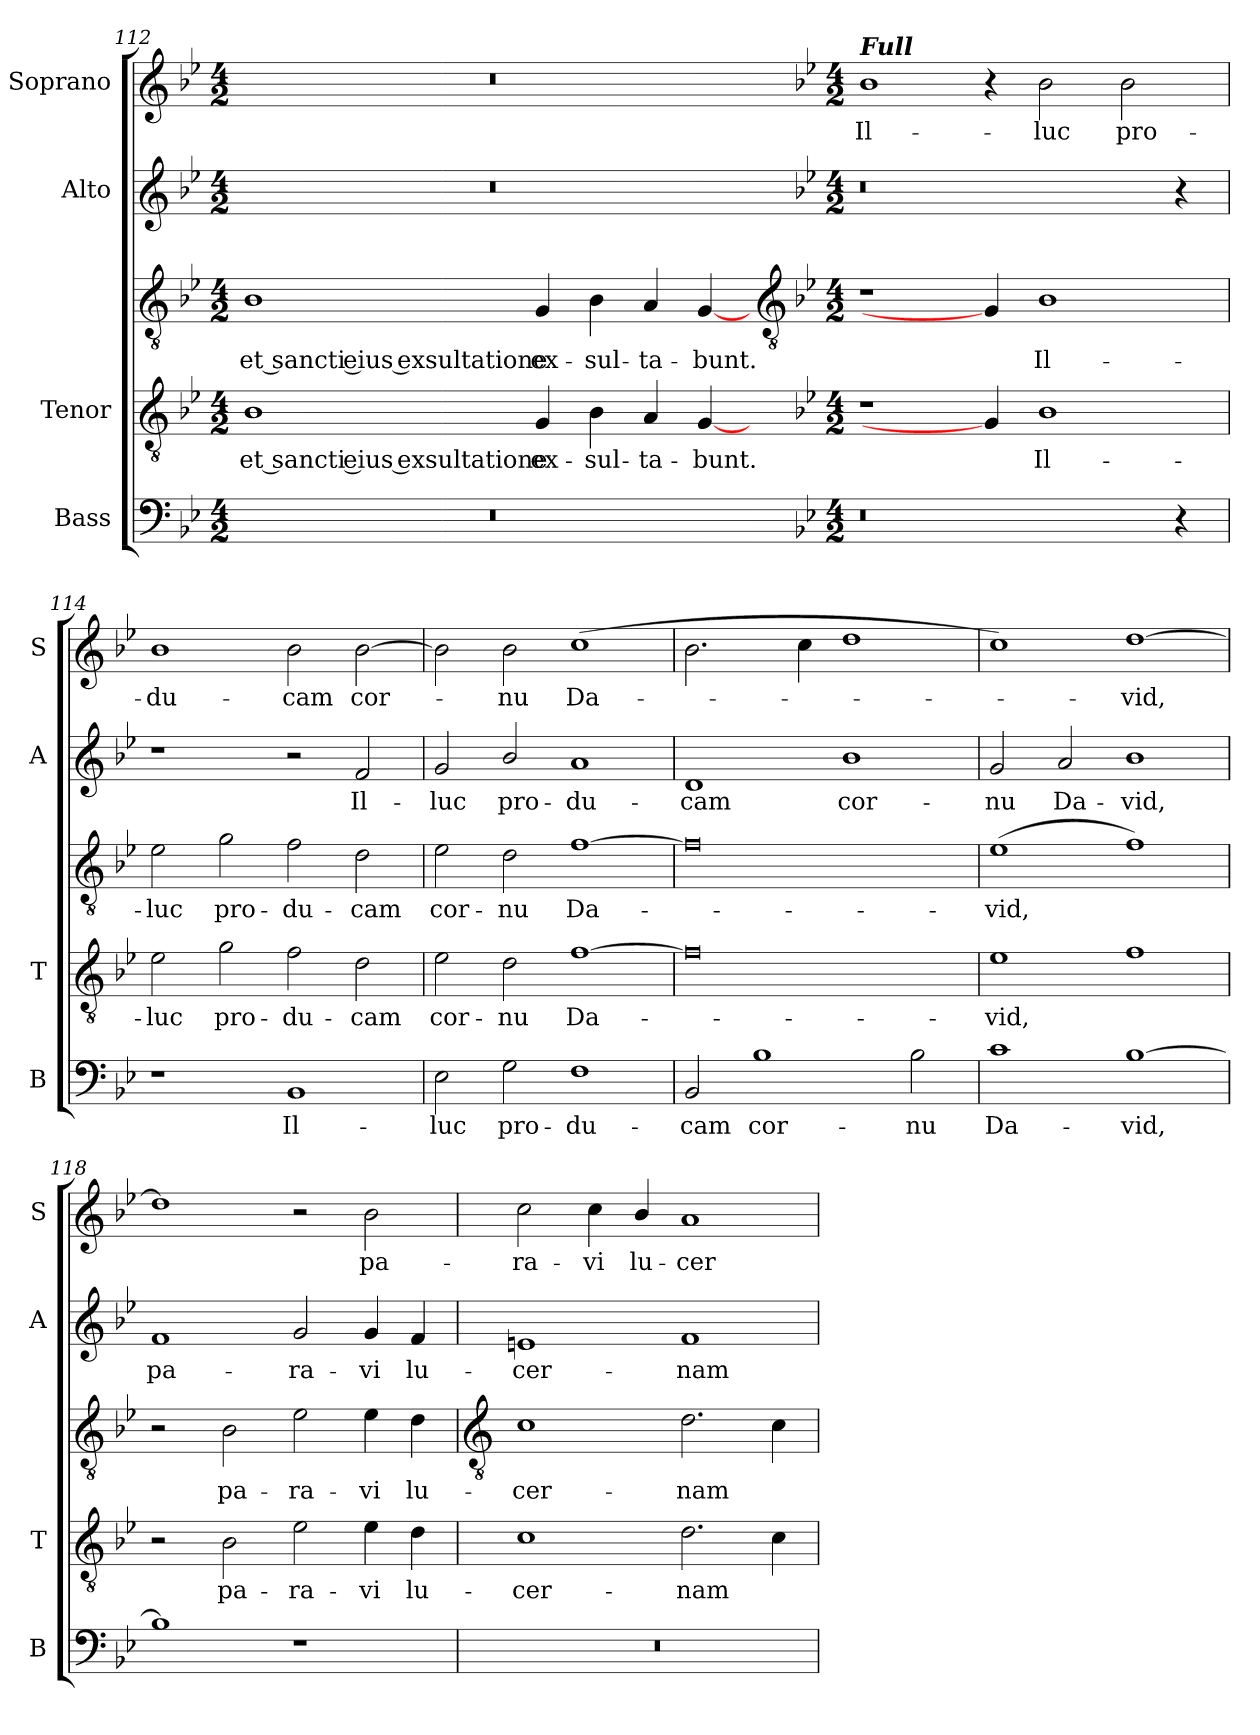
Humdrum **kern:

**kern	**text	**kern	**text	**kern	**text	**kern	**text	**kern	**text
*part4	*part4	*part3	*part3	*part3	*part3	*part2	*part2	*part1	*part1
*staff5	*staff5	*staff4	*staff4	*staff3	*staff3	*staff2	*staff2	*staff1	*staff1
*I"Bass	*	*I"Tenor	*	*	*	*I"Alto	*	*I"Soprano	*
*I'B	*	*I'T	*	*	*	*I'A	*	*I'S	*
*clefF4	*	*clefGv2	*	*clefGv2	*	*clefG2	*	*clefG2	*
*k[b-e-]	*	*k[b-e-]	*	*k[b-e-]	*	*k[b-e-]	*	*k[b-e-]	*
*B-:	*	*B-:	*	*B-:	*	*B-:	*	*B-:	*
*M4/2	*	*M4/2	*	*M4/2	*	*M4/2	*	*M4/2	*
=112	=112	=112	=112	=112	=112	=112	=112	=112	=112
!	!	!	!LO:LY:b	!	!LO:LY:b	!	!	!	!
0r	.	1B-	et sancti eius exsultatione	1B-	et sancti eius exsultatione	0r	.	0r	.
!	!	!	!LO:LY:b	!	!LO:LY:b	!	!	!	!
.	.	4G	ex-	4G	ex-	.	.	.	.
!	!	!	!LO:LY:b	!	!LO:LY:b	!	!	!	!
.	.	4B-	-sul-	4B-	-sul-	.	.	.	.
!	!	!	!LO:LY:b	!	!LO:LY:b	!	!	!	!
.	.	4A	-ta-	4A	-ta-	.	.	.	.
!	!	!	!LO:LY:b	!	!LO:LY:b	!	!	!	!
.	.	[4G	-bunt.	[4G	-bunt.	.	.	.	.
!!LO:LB:g=z
=113||	=113||	=113-	=113||	=113-	=113||	=113||	=113||	=113||	=113||
*	*	*	*	*clefGv2	*	*	*	*	*
*k[b-e-]	*	*	*	*	*	*k[b-e-]	*	*k[b-e-]	*
*B-:	*	*	*	*	*	*B-:	*	*B-:	*
*M4/2	*	*M4/2	*	*M4/2	*	*M4/2	*	*M4/2	*
!	!	!	!	!	!	!	!	!LO:TX:a:Bi:t=Full	!
!	!	!	!	!	!	!	!	!	!LO:LY:b
0r	.	1r	.	1r	.	0r	.	1b-	Il-
.	.	4G]	.	4G]	.	.	.	4r	.
!	!	!	!LO:LY:b	!	!LO:LY:b	!	!	!	!LO:LY:b
.	.	1B-	Il-	1B-	Il-	.	.	2b-	-luc
!	!	!	!	!	!	!	!	!	!LO:LY:b
.	.	.	.	.	.	.	.	2b-	pro-
4r	.	.	.	.	.	4r	.	.	.
=114	=114	=114	=114	=114	=114	=114	=114	=114	=114
!	!	!	!LO:LY:b	!	!LO:LY:b	!	!	!	!LO:LY:b
1r	.	2e-	-luc	2e-	-luc	1r	.	1b-	-du-
!	!	!	!LO:LY:b	!	!LO:LY:b	!	!	!	!
.	.	2g	pro-	2g	pro-	.	.	.	.
!	!LO:LY:b	!	!LO:LY:b	!	!LO:LY:b	!	!	!	!LO:LY:b
1BB-	Il-	2f	-du-	2f	-du-	2r	.	2b-	-cam
!	!	!	!LO:LY:b	!	!LO:LY:b	!	!LO:LY:b	!	!LO:LY:b
.	.	2d	-cam	2d	-cam	2f	Il-	[2b-	cor-
=115	=115	=115	=115	=115	=115	=115	=115	=115	=115
!	!LO:LY:b	!	!LO:LY:b	!	!LO:LY:b	!	!LO:LY:b	!	!
2E-	-luc	2e-	cor-	2e-	cor-	2g	-luc	2b-]	.
!	!LO:LY:b	!	!LO:LY:b	!	!LO:LY:b	!	!LO:LY:b	!	!LO:LY:b
2G	pro-	2d	-nu	2d	-nu	2b-/	pro-	2b-	nu
!	!LO:LY:b	!	!LO:LY:b	!	!LO:LY:b	!	!LO:LY:b	!	!LO:LY:b
1F	-du-	[1f	Da-	[1f	Da-	1a	-du-	(>1cc	Da-
=116	=116	=116	=116	=116	=116	=116	=116	=116	=116
!	!LO:LY:b	!	!	!	!	!	!LO:LY:b	!	!
2BB-	-cam	0f]	.	0f]	.	1d	-cam	2.b-	.
!	!LO:LY:b	!	!	!	!	!	!	!	!
1B-	cor-	.	.	.	.	.	.	.	.
.	.	.	.	.	.	.	.	4cc	.
!	!	!	!	!	!	!	!LO:LY:b	!	!
.	.	.	.	.	.	1b-	cor-	1dd	.
!	!LO:LY:b	!	!	!	!	!	!	!	!
2B-	-nu	.	.	.	.	.	.	.	.
=117	=117	=117	=117	=117	=117	=117	=117	=117	=117
!	!LO:LY:b	!	!LO:LY:b	!	!LO:LY:b	!	!LO:LY:b	!	!
1c	Da-	1e-	vid,	(>1e-	vid,	2g	-nu	1cc)	.
!	!	!	!	!	!	!	!LO:LY:b	!	!
.	.	.	.	.	.	2a	Da-	.	.
!	!LO:LY:b	!	!	!	!	!	!LO:LY:b	!	!LO:LY:b
[1B-	-vid,	1f	.	1f)	.	1b-	-vid,	[1dd	vid,
=118	=118	=118	=118	=118	=118	=118	=118	=118	=118
!	!	!	!	!	!	!	!LO:LY:b	!	!
1B-]	.	2r	.	2r	.	1f	pa-	1dd]	.
!	!	!	!LO:LY:b	!	!LO:LY:b	!	!	!	!
.	.	2B-	pa-	2B-	pa-	.	.	.	.
!	!	!	!LO:LY:b	!	!LO:LY:b	!	!LO:LY:b	!	!
1r	.	2e-	-ra-	2e-	-ra-	2g	-ra-	2r	.
!	!	!	!LO:LY:b	!	!LO:LY:b	!	!LO:LY:b	!	!LO:LY:b
.	.	4e-	-vi	4e-	-vi	4g	-vi	2b-	pa-
!	!	!	!LO:LY:b	!	!LO:LY:b	!	!LO:LY:b	!	!
.	.	4d	lu-	4d	lu-	4f	lu-	.	.
!!LO:LB:g=z
=119	=119	=119	=119	=119	=119	=119	=119	=119	=119
*	*	*	*	*clefGv2	*	*	*	*	*
!	!	!	!LO:LY:b	!	!LO:LY:b	!	!LO:LY:b	!	!LO:LY:b
0r	.	1c	-cer-	1c	-cer-	1en	-cer-	2cc	-ra-
!	!	!	!	!	!	!	!	!	!LO:LY:b
.	.	.	.	.	.	.	.	4cc	-vi
!	!	!	!	!	!	!	!	!	!LO:LY:b
.	.	.	.	.	.	.	.	4b-/	lu-
!	!	!	!LO:LY:b	!	!LO:LY:b	!	!LO:LY:b	!	!LO:LY:b
.	.	2.d	-nam	2.d	-nam	1f	-nam	1a	-cer-
.	.	4c	.	4c	.	.	.	.	.
=	=	=	=	=	=	=	=	=	=
*-	*-	*-	*-	*-	*-	*-	*-	*-	*-
